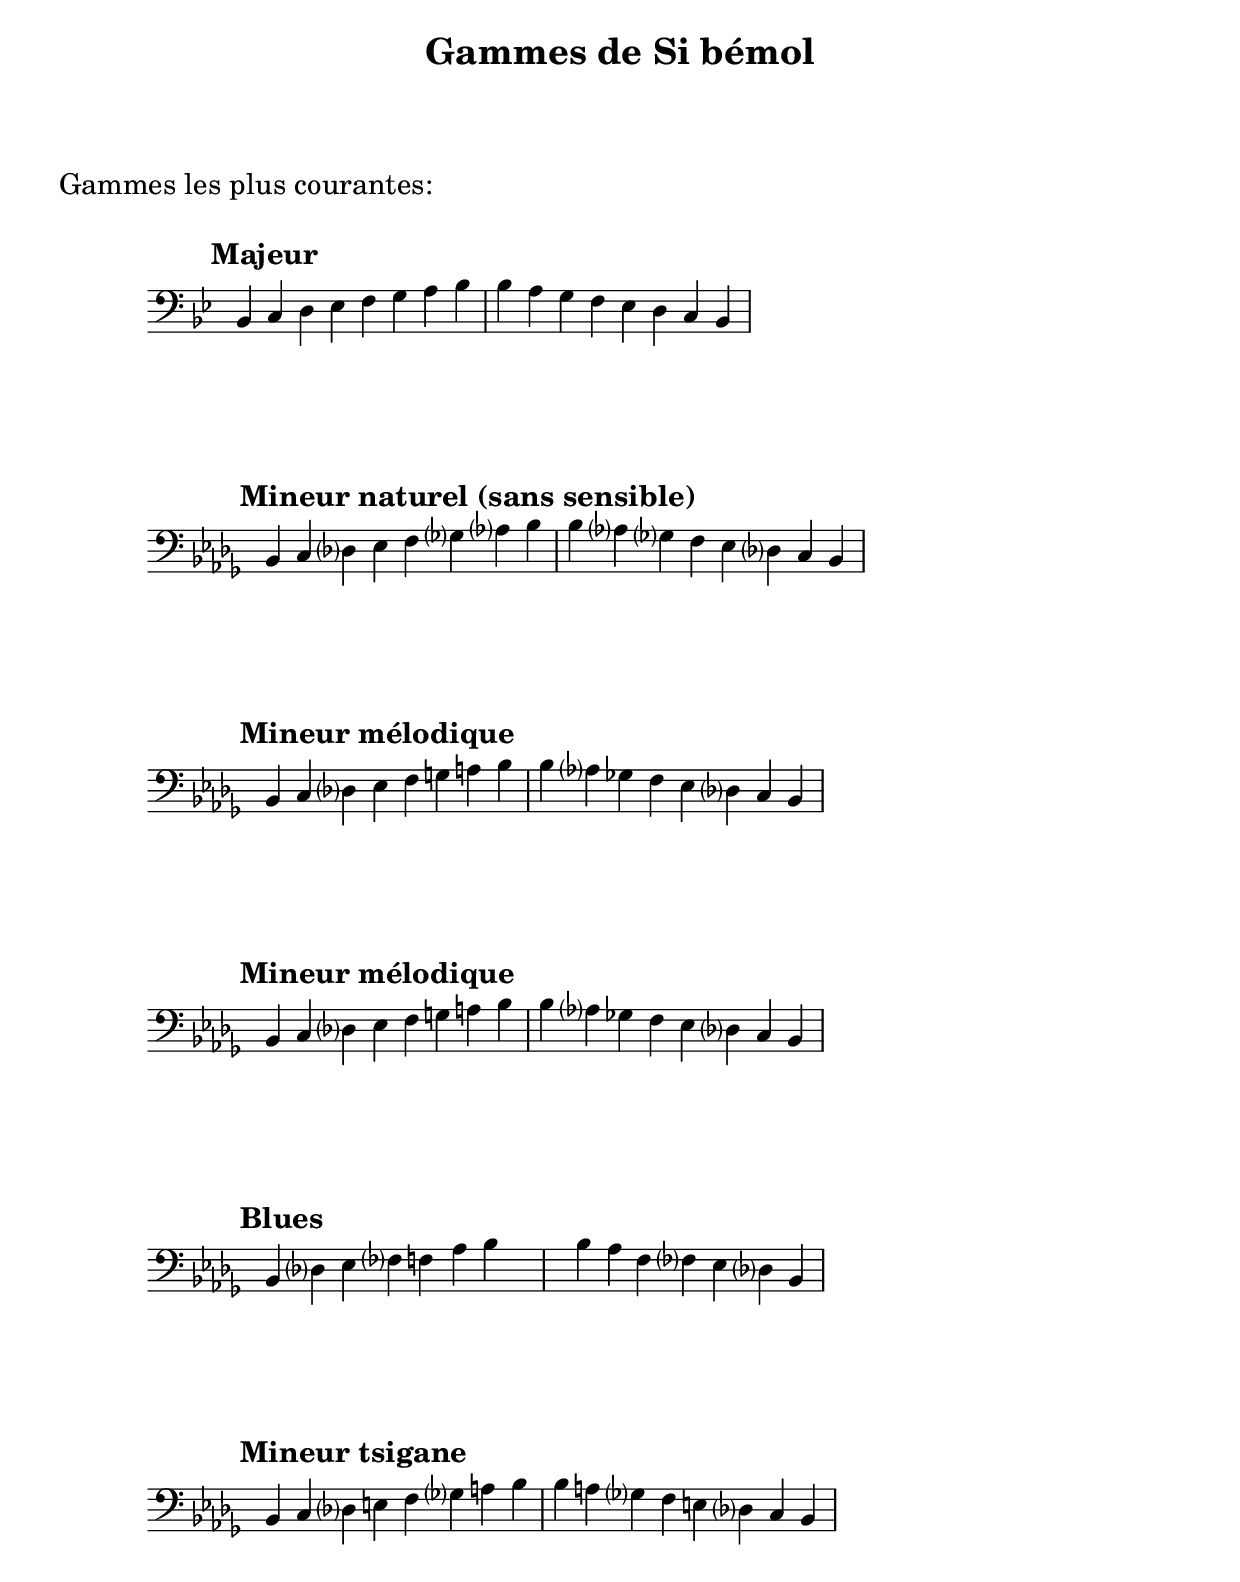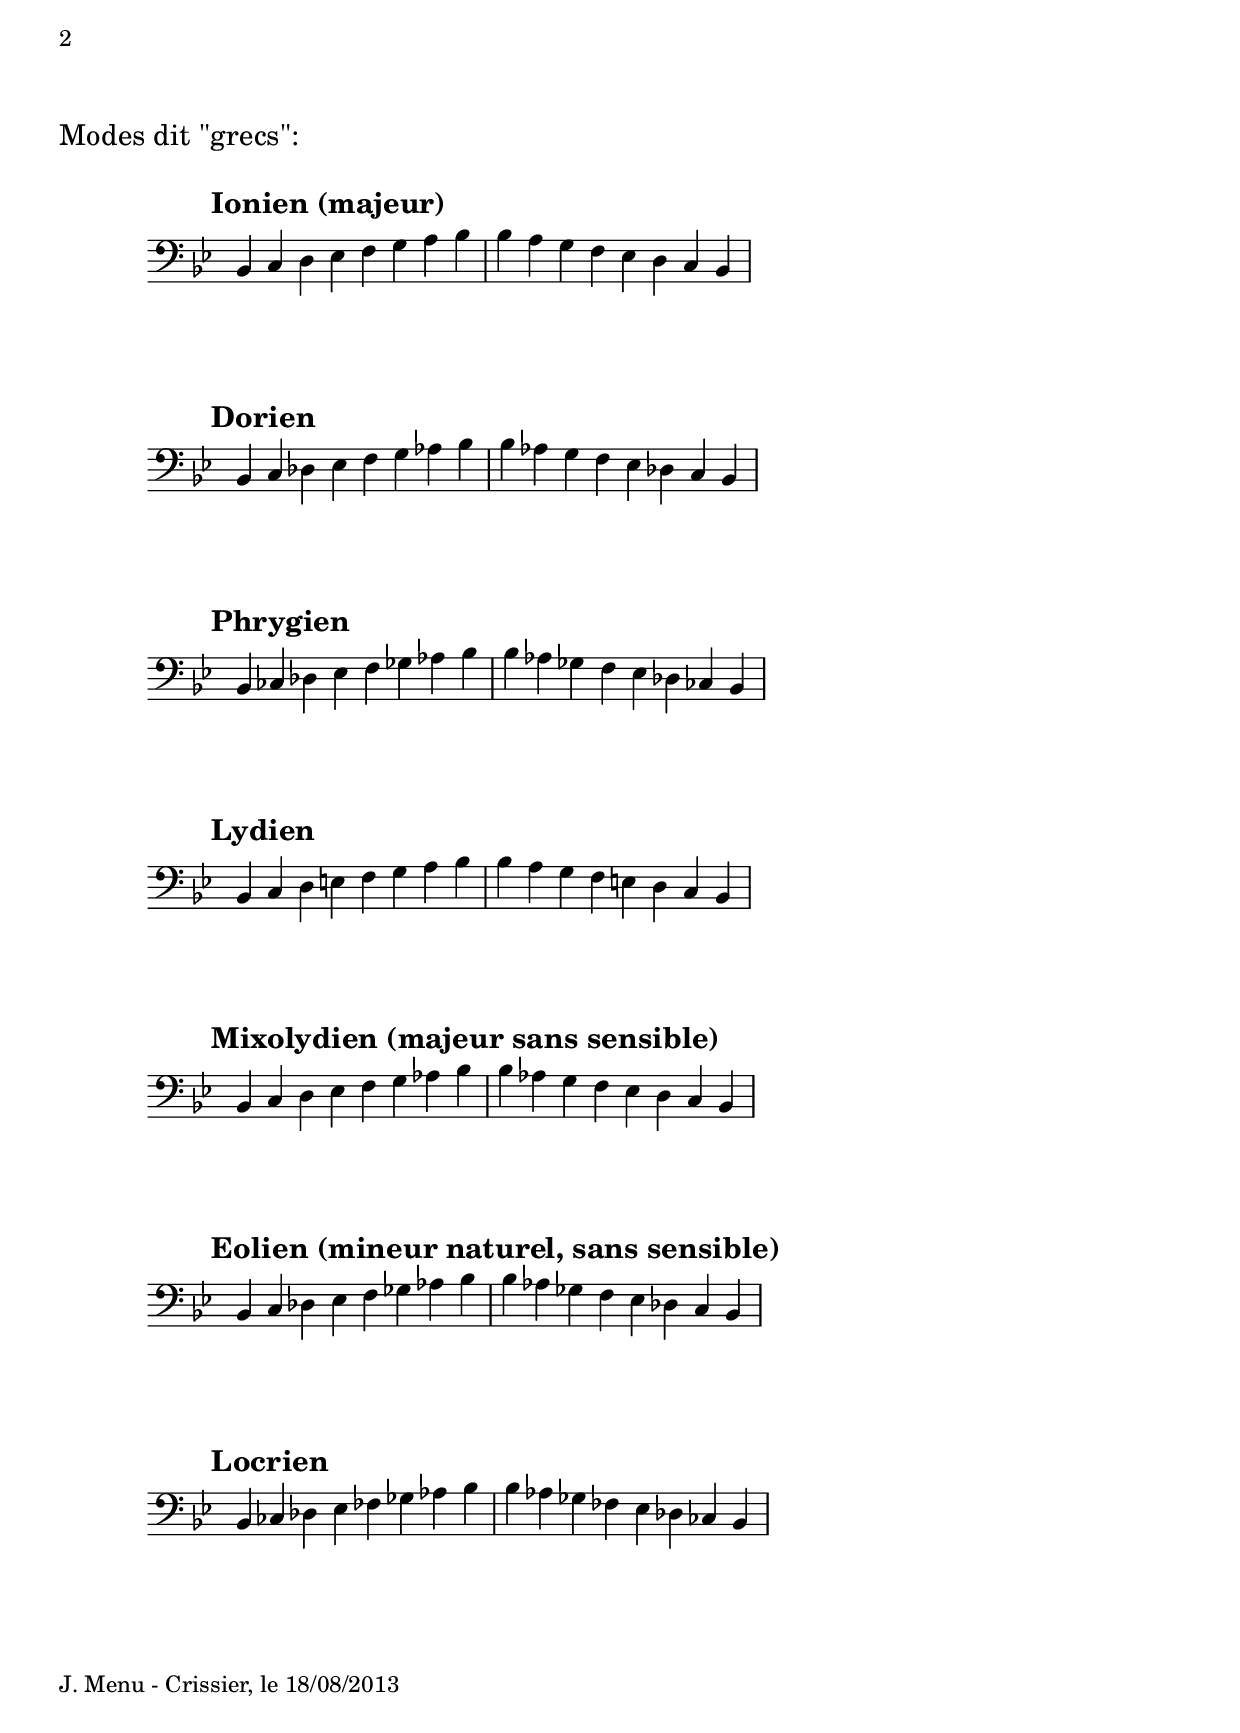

% -------------------------------------------------------------------------

\include "../CommonSettings.ly"


% -------------------------------------------------------------------------

\markup \vspace #2

\markup {\huge "Gammes les plus courantes:"}

\markup \vspace #1


% -------------------------------------------------------------------------
% Some usual scales
% -------------------------------------------------------------------------


besMajor = {
  \new Staff {
    \clef bass
    \key bes \major
    \myStaffAndTimeSettings
    \myTempoMark #2.0 #"Majeur"
    \transpose c bes 
    \relative c, {
      \CMajorScale
    }
  }
}


% -------------------------------------------------------------------------

besNaturalMinor = {
  \new Staff {
    \clef bass
    \key bes \minor
    \myStaffAndTimeSettings
    \myTempoMark #2.0 #"Mineur naturel (sans sensible)"
    \transpose c bes 
    \relative c, {
      \CNaturalMinorScale
    }
  }
}


% -------------------------------------------------------------------------

besHarmonicMinor = {
  \new Staff {
    \clef bass
      \key bes \minor
    \myStaffAndTimeSettings
    \myTempoMark #2.0 #"Mineur harmonique"
    \transpose c bes 
    \relative c, {
      \CHarmonicMinorScale
    }
  }
}


% -------------------------------------------------------------------------

besMelodicMinor = {
  \new Staff {
    \clef bass
    \key bes \minor
    \myStaffAndTimeSettings
    \myTempoMark #2.0 #"Mineur mélodique"
    \transpose c bes 
    \relative c, {
      \CMelodicMinorScale
    }
  }
}


% -------------------------------------------------------------------------

besDorianMinor = {
  \new Staff {
    \clef bass
    \key bes \minor
    \myStaffAndTimeSettings
    \myTempoMark #2.0 #"Mineur dorien"
    \transpose c bes 
    \relative c, {
      \CDorianMinorScale
    }
  }
}


% -------------------------------------------------------------------------

besPhrygianMinor = {
  \new Staff {
    \clef bass
    \key bes \minor
    \myStaffAndTimeSettings
    \myTempoMark #2.0 #"Mineur phrygien"
    \transpose c bes 
    \relative c, {
      \CPhrygianMinorScale
    }
  }
}


% -------------------------------------------------------------------------

besBlues = {
  \new Staff {
    \clef bass
    \key bes \minor
    \myStaffAndTimeSettings
    \myTempoMark #2.0 #"Blues"
    \transpose c bes 
    \relative c, {
      \CBluesScale
    }
  }
}


% -------------------------------------------------------------------------

besGypsyMinor = {
  \new Staff {
    \clef bass
    \key bes \minor
    \myStaffAndTimeSettings
    \myTempoMark #2.0 #"Mineur tsigane"
    \transpose c bes 
    \relative c, {
      \CGypsyScale
    }
  }
}


% -------------------------------------------------------------------------
% The so-called "greek" modes, built from the white keys of the piano
% -------------------------------------------------------------------------


besIonian = {
  \new Staff {
    \clef bass
    \key bes \major
    \myStaffAndTimeSettings
    \myTempoMark #2.0 #"Ionien (majeur)"
    \transpose c bes 
    \relative c, {
      \CIonianScale
    }
  }
}


besDorian = {
  \new Staff {
    \clef bass
    \key bes \major
    \myStaffAndTimeSettings
    \myTempoMark #2.0 #"Dorien"
    \transpose d bes 
    \relative c, {
      \DDorianScale
    }
  }
}


besPhrygian = {
  \new Staff {
    \clef bass
    \key bes \major
    \myStaffAndTimeSettings
    \myTempoMark #2.0 #"Phrygien"
    \transpose e bes 
    \relative c, {
      \EPhrygianScale
    }
  }
}


besLydian = {
  \new Staff {
    \clef bass
    \key bes \major
    \myStaffAndTimeSettings
    \myTempoMark #2.0 #"Lydien"
    \transpose f bes 
    \relative c, {
      \FLydianScale
    }
  }
}


besMixolydian = {
  \new Staff {
    \clef bass
    \key bes \major
    \myStaffAndTimeSettings
    \myTempoMark #2.0 #"Mixolydien (majeur sans sensible)"
    \transpose g, bes 
    \relative c, {
      \GMixolydianScale
    }
  }
}


besEolian = {
  \new Staff {
    \clef bass
    \key bes \major
    \myStaffAndTimeSettings
    \myTempoMark #2.0 #"Eolien (mineur naturel, sans sensible)"
    \transpose a, bes 
    \relative c, {
      \AEolianScale
    }
  }
}


besLocrian = {
  \new Staff {
    \clef bass
    \key bes \major
    \myStaffAndTimeSettings
    \myTempoMark #2.0 #"Locrien"
    \transpose b, bes 
    \relative c, {
      \BLocrianScale
    }
  }
}


% -------------------------------------------------------------------------

\header{
  title = "Gammes de Si bémol"
  subtitle = " "
}


% -------------------------------------------------------------------------

\score {
  \besMajor
}

\score {
  \besNaturalMinor
}

\score {
  \besMelodicMinor
}

\score {
  \besMelodicMinor
}

\score {
  \besBlues
}

\score {
  \besGypsyMinor
}


% -------------------------------------------------------------------------

\markup \vspace #2

\pageBreak

\markup \vspace #2

\markup {\huge "Modes dit \"grecs\":"}

\markup \vspace #1


% -------------------------------------------------------------------------

\score {
  \besIonian
}

\score {
  \besDorian
}

\score {
  \besPhrygian
}

\score {
  \besLydian
}

\score {
  \besMixolydian
}

\score {
  \besEolian
}

\score {
  \besLocrian
}


% -------------------------------------------------------------------------


\markup \vspace #2
\markup {J. Menu - Crissier, le 18/08/2013}
